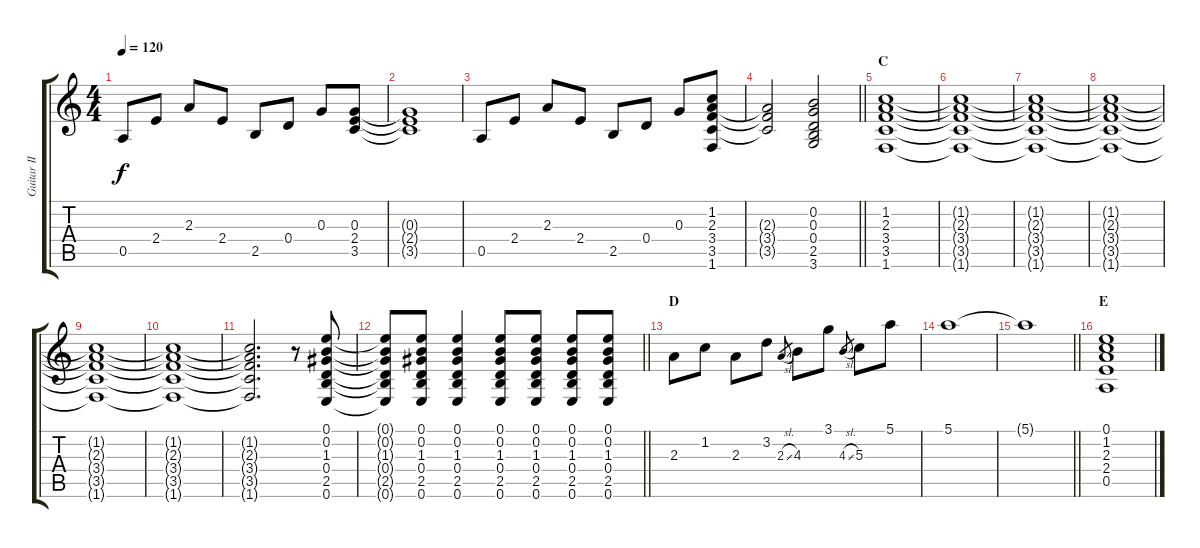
\track ("Guitar II (Sakito)" "Guitar II ") {instrument overdrivenguitar}
\staff {score tabs}
\tuning (E4 B3 G3 D3 A2 E2) {hide}
\ts (4 4)
\tempo 120
\clef g2
\ks c
0.5.8{dy f} 2.4.8 2.3.8 2.4.8 2.5.8 0.4.8 0.3.8 (0.3 2.4 3.5).8 |
(0.3{t} 2.4{t} 3.5{t}).1 |
0.5.8 2.4.8 2.3.8 2.4.8 2.5.8 0.4.8 0.3.8 (1.2 2.3 3.4 3.5 1.6).8{instrument overdrivenguitar} |
\barLineRight lightlight
(2.3{t} 3.4{t} 3.5{t}).2 (0.2 0.3 0.4 2.5 3.6).2 |
\section ("" "C")
(1.2 2.3 3.4 3.5 1.6).1 |
(1.2{t} 2.3{t} 3.4{t} 3.5{t} 1.6{t}).1 |
(1.2{t} 2.3{t} 3.4{t} 3.5{t} 1.6{t}).1 |
(1.2{t} 2.3{t} 3.4{t} 3.5{t} 1.6{t}).1 |
(1.2{t} 2.3{t} 3.4{t} 3.5{t} 1.6{t}).1 |
(1.2{t} 2.3{t} 3.4{t} 3.5{t} 1.6{t}).1 |
(1.2{t} 2.3{t} 3.4{t} 3.5{t} 1.6{t}).2{d} r.8 (0.1 0.2 1.3 0.4 2.5 0.6).8 |
\barLineRight lightlight
(0.1{t} 0.2{t} 1.3{t} 0.4{t} 2.5{t} 0.6{t}).8 (0.1 0.2 1.3 0.4 2.5 0.6).8 (0.1 0.2 1.3 0.4 2.5 0.6).4 (0.1 0.2 1.3 0.4 2.5 0.6).8 (0.1 0.2 1.3 0.4 2.5 0.6).8 (0.1 0.2 1.3 0.4 2.5 0.6).8 (0.1 0.2 1.3 0.4 2.5 0.6).8 |
\section ("" "D")
2.3.8 1.2.8 2.3.8 3.2.8 2.3{sl}.8{gr} 4.3.8 3.1.8 4.3{sl}.8{gr} 5.3.8 5.1.8 |
5.1.1 |
\barLineRight lightlight
5.1{t}.1 |
\section ("" "E")
(0.1 1.2 2.3 2.4 0.5).1{volume 12}
